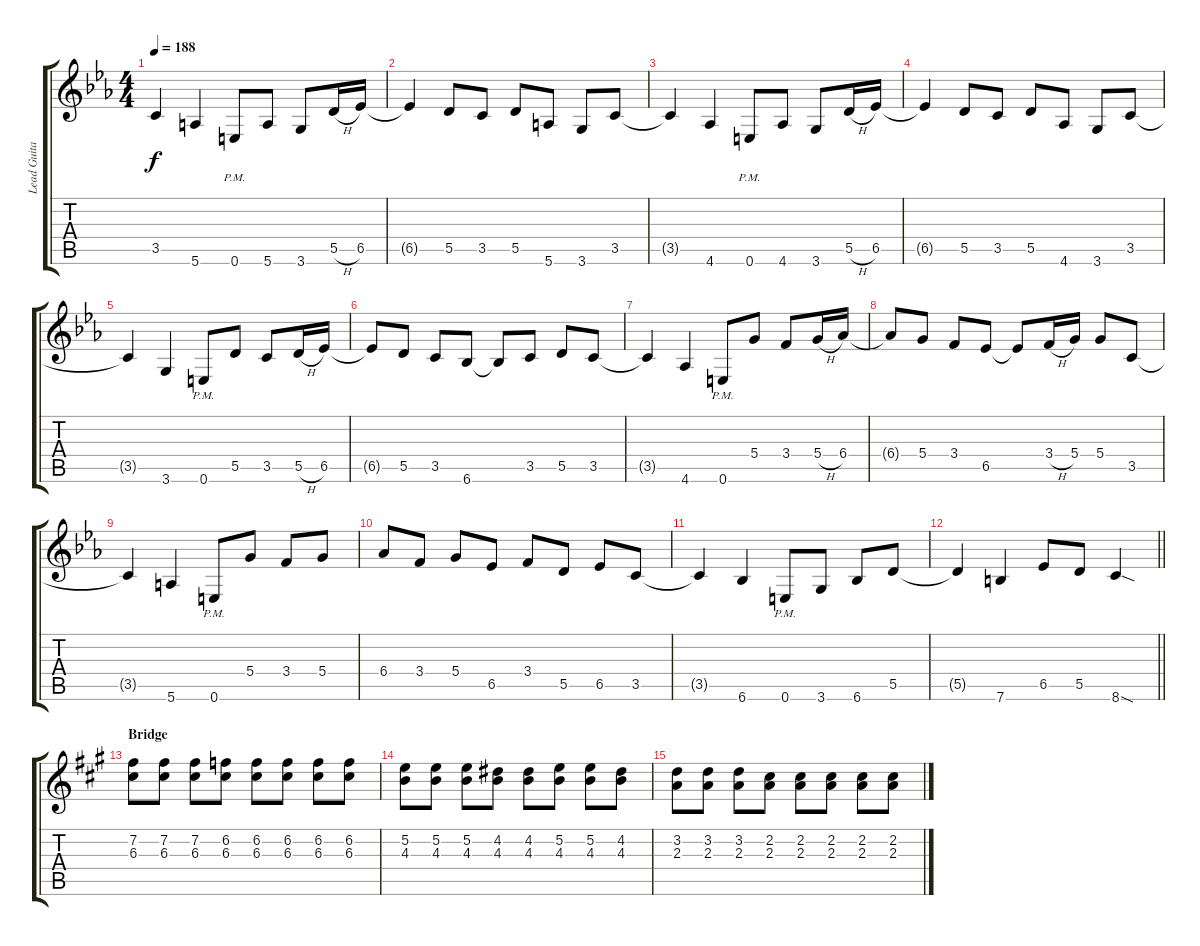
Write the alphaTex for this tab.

\track ("Lead Guitar(G.Drover)" "Lead Guita") {instrument overdrivenguitar}
\staff {score tabs}
\tuning (E4 B3 G3 D3 A2 E2) {hide}
\ts (4 4)
\tempo 188
\clef g2
\ks eb
3.5{t}.4{dy f} 5.6.4 0.6{pm}.8 5.6.8 3.6.8 5.5{h}.16 6.5.16 |
6.5{t}.4 5.5.8 3.5.8 5.5.8 5.6.8 3.6.8 3.5.8 |
3.5{t}.4 4.6.4 0.6{pm}.8 4.6.8 3.6.8 5.5{h}.16 6.5.16 |
6.5{t}.4 5.5.8 3.5.8 5.5.8 4.6.8 3.6.8 3.5.8 |
3.5{t}.4 3.6.4 0.6{pm}.8 5.5.8 3.5.8 5.5{h}.16 6.5.16 |
6.5{t}.8 5.5.8 3.5.8 6.6.8 6.6{t}.8 3.5.8 5.5.8 3.5.8 |
3.5{t}.4 4.6.4 0.6{pm}.8 5.4.8 3.4.8 5.4{h}.16 6.4.16 |
6.4{t}.8 5.4.8 3.4.8 6.5.8 6.5{t}.8 3.4{h}.16 5.4.16 5.4.8 3.5.8 |
3.5{t}.4 5.6.4 0.6{pm}.8 5.4.8 3.4.8 5.4.8 |
6.4.8 3.4.8 5.4.8 6.5.8 3.4.8 5.5.8 6.5.8 3.5.8 |
3.5{t}.4 6.6.4 0.6{pm}.8 3.6.8 6.6.8 5.5.8 |
\barLineRight lightlight
5.5{t}.4 7.6.4 6.5.8 5.5.8 8.6{sod}.4 |
\section ("" "Bridge")
\ks a
(7.2 6.3).8 (7.2 6.3).8 (7.2 6.3).8 (6.2 6.3).8 (6.2 6.3).8 (6.2 6.3).8 (6.2 6.3).8 (6.2 6.3).8 |
(5.2 4.3).8 (5.2 4.3).8 (5.2 4.3).8 (4.2 4.3).8 (4.2 4.3).8 (5.2 4.3).8 (5.2 4.3).8 (4.2 4.3).8 |
(3.2 2.3).8 (3.2 2.3).8 (3.2 2.3).8 (2.2 2.3).8 (2.2 2.3).8 (2.2 2.3).8 (2.2 2.3).8 (2.2 2.3).8
